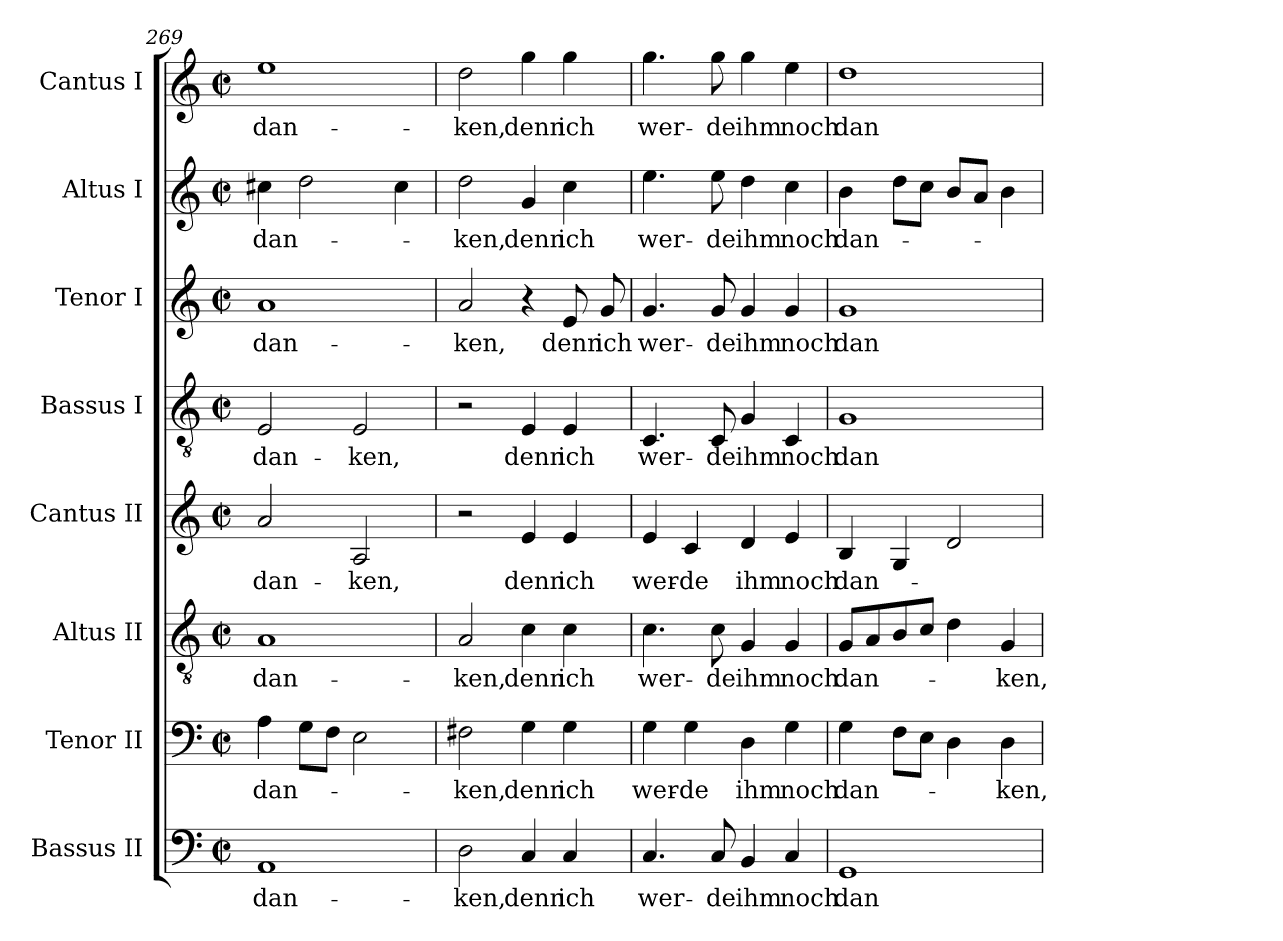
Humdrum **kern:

**kern	**text	**kern	**text	**kern	**text	**kern	**text	**kern	**text	**kern	**text	**kern	**text	**kern	**text
*part8	*part8	*part7	*part7	*part6	*part6	*part5	*part5	*part4	*part4	*part3	*part3	*part2	*part2	*part1	*part1
*staff8	*staff8	*staff7	*staff7	*staff6	*staff6	*staff5	*staff5	*staff4	*staff4	*staff3	*staff3	*staff2	*staff2	*staff1	*staff1
*I"Bassus II	*	*I"Tenor II	*	*I"Altus II	*	*I"Cantus II	*	*I"Bassus I	*	*I"Tenor I	*	*I"Altus I	*	*I"Cantus I	*
*I'B2	*	*I'T2	*	*I'A2	*	*I'C2	*	*I'B1	*	*I'T1	*	*I'A1	*	*I'C1	*
*clefF4	*	*clefF4	*	*clefGv2	*	*clefG2	*	*clefGv2	*	*clefG2	*	*clefG2	*	*clefG2	*
*k[]	*	*k[]	*	*k[]	*	*k[]	*	*k[]	*	*k[]	*	*k[]	*	*k[]	*
*C:	*	*C:	*	*C:	*	*C:	*	*C:	*	*C:	*	*C:	*	*C:	*
*M2/2	*	*M2/2	*	*M2/2	*	*M2/2	*	*M2/2	*	*M2/2	*	*M2/2	*	*M2/2	*
*met(c|)	*	*met(c|)	*	*met(c|)	*	*met(c|)	*	*met(c|)	*	*met(c|)	*	*met(c|)	*	*met(c|)	*
=269	=269	=269	=269	=269	=269	=269	=269	=269	=269	=269	=269	=269	=269	=269	=269
!	!LO:LY:b	!	!	!	!	!	!	!	!	!	!	!	!	!	!
!	!	!	!LO:LY:b	!	!	!	!	!	!	!	!	!	!	!	!
!	!	!	!	!	!LO:LY:b	!	!	!	!	!	!	!	!	!	!
!	!	!	!	!	!	!	!LO:LY:b	!	!	!	!	!	!	!	!
!	!	!	!	!	!	!	!	!	!LO:LY:b	!	!	!	!	!	!
!	!	!	!	!	!	!	!	!	!	!	!LO:LY:b	!	!	!	!
!	!	!	!	!	!	!	!	!	!	!	!	!	!LO:LY:b	!	!
!	!	!	!	!	!	!	!	!	!	!	!	!	!	!	!LO:LY:b
1AA	dan-	4A\	dan-	1A	dan-	2a/	dan-	2E/	dan-	1a	dan-	4cc#X\	dan-	1ee	dan-
.	.	8G\L	.	.	.	.	.	.	.	.	.	2dd\	.	.	.
.	.	8F\J	.	.	.	.	.	.	.	.	.	.	.	.	.
!	!	!	!	!	!	!	!LO:LY:b	!	!	!	!	!	!	!	!
!	!	!	!	!	!	!	!	!	!LO:LY:b	!	!	!	!	!	!
.	.	2E\	.	.	.	2A/	-ken,	2E/	-ken,	.	.	.	.	.	.
.	.	.	.	.	.	.	.	.	.	.	.	4cc#\	.	.	.
=270	=270	=270	=270	=270	=270	=270	=270	=270	=270	=270	=270	=270	=270	=270	=270
!	!LO:LY:b	!	!	!	!	!	!	!	!	!	!	!	!	!	!
!	!	!	!LO:LY:b	!	!	!	!	!	!	!	!	!	!	!	!
!	!	!	!	!	!LO:LY:b	!	!	!	!	!	!	!	!	!	!
!	!	!	!	!	!	!	!	!	!	!	!LO:LY:b	!	!	!	!
!	!	!	!	!	!	!	!	!	!	!	!	!	!LO:LY:b	!	!
!	!	!	!	!	!	!	!	!	!	!	!	!	!	!	!LO:LY:b
2D\	-ken,	2F#X\	-ken,	2A/	-ken,	2r	.	2r	.	2a/	-ken,	2dd\	-ken,	2dd\	-ken,
!	!LO:LY:b	!	!	!	!	!	!	!	!	!	!	!	!	!	!
!	!	!	!LO:LY:b	!	!	!	!	!	!	!	!	!	!	!	!
!	!	!	!	!	!LO:LY:b	!	!	!	!	!	!	!	!	!	!
!	!	!	!	!	!	!	!LO:LY:b	!	!	!	!	!	!	!	!
!	!	!	!	!	!	!	!	!	!LO:LY:b	!	!	!	!	!	!
!	!	!	!	!	!	!	!	!	!	!	!	!	!LO:LY:b	!	!
!	!	!	!	!	!	!	!	!	!	!	!	!	!	!	!LO:LY:b
4C/	denn	4G\	denn	4c\	denn	4e/	denn	4E/	denn	4r	.	4g/	denn	4gg\	denn
!	!LO:LY:b	!	!	!	!	!	!	!	!	!	!	!	!	!	!
!	!	!	!LO:LY:b	!	!	!	!	!	!	!	!	!	!	!	!
!	!	!	!	!	!LO:LY:b	!	!	!	!	!	!	!	!	!	!
!	!	!	!	!	!	!	!LO:LY:b	!	!	!	!	!	!	!	!
!	!	!	!	!	!	!	!	!	!LO:LY:b	!	!	!	!	!	!
!	!	!	!	!	!	!	!	!	!	!	!LO:LY:b	!	!	!	!
!	!	!	!	!	!	!	!	!	!	!	!	!	!LO:LY:b	!	!
!	!	!	!	!	!	!	!	!	!	!	!	!	!	!	!LO:LY:b
4C/	ich	4G\	ich	4c\	ich	4e/	ich	4E/	ich	8e/	denn	4cc\	ich	4gg\	ich
!	!	!	!	!	!	!	!	!	!	!	!LO:LY:b	!	!	!	!
.	.	.	.	.	.	.	.	.	.	8g/	ich	.	.	.	.
=271	=271	=271	=271	=271	=271	=271	=271	=271	=271	=271	=271	=271	=271	=271	=271
!	!LO:LY:b	!	!	!	!	!	!	!	!	!	!	!	!	!	!
!	!	!	!LO:LY:b	!	!	!	!	!	!	!	!	!	!	!	!
!	!	!	!	!	!LO:LY:b	!	!	!	!	!	!	!	!	!	!
!	!	!	!	!	!	!	!LO:LY:b	!	!	!	!	!	!	!	!
!	!	!	!	!	!	!	!	!	!LO:LY:b	!	!	!	!	!	!
!	!	!	!	!	!	!	!	!	!	!	!LO:LY:b	!	!	!	!
!	!	!	!	!	!	!	!	!	!	!	!	!	!LO:LY:b	!	!
!	!	!	!	!	!	!	!	!	!	!	!	!	!	!	!LO:LY:b
4.C/	wer-	4G\	wer-	4.c\	wer-	4e/	wer-	4.C/	wer-	4.g/	wer-	4.ee\	wer-	4.gg\	wer-
!	!	!	!LO:LY:b	!	!	!	!	!	!	!	!	!	!	!	!
!	!	!	!	!	!	!	!LO:LY:b	!	!	!	!	!	!	!	!
.	.	4G\	-de	.	.	4c/	-de	.	.	.	.	.	.	.	.
!	!LO:LY:b	!	!	!	!	!	!	!	!	!	!	!	!	!	!
!	!	!	!	!	!LO:LY:b	!	!	!	!	!	!	!	!	!	!
!	!	!	!	!	!	!	!	!	!LO:LY:b	!	!	!	!	!	!
!	!	!	!	!	!	!	!	!	!	!	!LO:LY:b	!	!	!	!
!	!	!	!	!	!	!	!	!	!	!	!	!	!LO:LY:b	!	!
!	!	!	!	!	!	!	!	!	!	!	!	!	!	!	!LO:LY:b
8C/	-de	.	.	8c\	-de	.	.	8C/	-de	8g/	-de	8ee\	-de	8gg\	-de
!	!LO:LY:b	!	!	!	!	!	!	!	!	!	!	!	!	!	!
!	!	!	!LO:LY:b	!	!	!	!	!	!	!	!	!	!	!	!
!	!	!	!	!	!LO:LY:b	!	!	!	!	!	!	!	!	!	!
!	!	!	!	!	!	!	!LO:LY:b	!	!	!	!	!	!	!	!
!	!	!	!	!	!	!	!	!	!LO:LY:b	!	!	!	!	!	!
!	!	!	!	!	!	!	!	!	!	!	!LO:LY:b	!	!	!	!
!	!	!	!	!	!	!	!	!	!	!	!	!	!LO:LY:b	!	!
!	!	!	!	!	!	!	!	!	!	!	!	!	!	!	!LO:LY:b
4BB/	ihm	4D\	ihm	4G/	ihm	4d/	ihm	4G/	ihm	4g/	ihm	4dd\	ihm	4gg\	ihm
!	!LO:LY:b	!	!	!	!	!	!	!	!	!	!	!	!	!	!
!	!	!	!LO:LY:b	!	!	!	!	!	!	!	!	!	!	!	!
!	!	!	!	!	!LO:LY:b	!	!	!	!	!	!	!	!	!	!
!	!	!	!	!	!	!	!LO:LY:b	!	!	!	!	!	!	!	!
!	!	!	!	!	!	!	!	!	!LO:LY:b	!	!	!	!	!	!
!	!	!	!	!	!	!	!	!	!	!	!LO:LY:b	!	!	!	!
!	!	!	!	!	!	!	!	!	!	!	!	!	!LO:LY:b	!	!
!	!	!	!	!	!	!	!	!	!	!	!	!	!	!	!LO:LY:b
4C/	noch	4G\	noch	4G/	noch	4e/	noch	4C/	noch	4g/	noch	4cc\	noch	4ee\	noch
=272	=272	=272	=272	=272	=272	=272	=272	=272	=272	=272	=272	=272	=272	=272	=272
!	!LO:LY:b	!	!	!	!	!	!	!	!	!	!	!	!	!	!
!	!	!	!LO:LY:b	!	!	!	!	!	!	!	!	!	!	!	!
!	!	!	!	!	!LO:LY:b	!	!	!	!	!	!	!	!	!	!
!	!	!	!	!	!	!	!LO:LY:b	!	!	!	!	!	!	!	!
!	!	!	!	!	!	!	!	!	!LO:LY:b	!	!	!	!	!	!
!	!	!	!	!	!	!	!	!	!	!	!LO:LY:b	!	!	!	!
!	!	!	!	!	!	!	!	!	!	!	!	!	!LO:LY:b	!	!
!	!	!	!	!	!	!	!	!	!	!	!	!	!	!	!LO:LY:b
1GG	dan-	4G\	dan-	8G/L	dan-	4B/	dan-	1G	dan-	1g	dan-	4b\	dan-	1dd	dan-
.	.	.	.	8A/	.	.	.	.	.	.	.	.	.	.	.
.	.	8F\L	.	8B/	.	4G/	.	.	.	.	.	8dd\L	.	.	.
.	.	8E\J	.	8c/J	.	.	.	.	.	.	.	8cc\J	.	.	.
.	.	4D\	.	4d\	.	2d/	.	.	.	.	.	8b/L	.	.	.
.	.	.	.	.	.	.	.	.	.	.	.	8a/J	.	.	.
!	!	!	!LO:LY:b	!	!	!	!	!	!	!	!	!	!	!	!
!	!	!	!	!	!LO:LY:b	!	!	!	!	!	!	!	!	!	!
.	.	4D\	-ken,	4G/	-ken,	.	.	.	.	.	.	4b\	.	.	.
=	=	=	=	=	=	=	=	=	=	=	=	=	=	=	=
*-	*-	*-	*-	*-	*-	*-	*-	*-	*-	*-	*-	*-	*-	*-	*-
